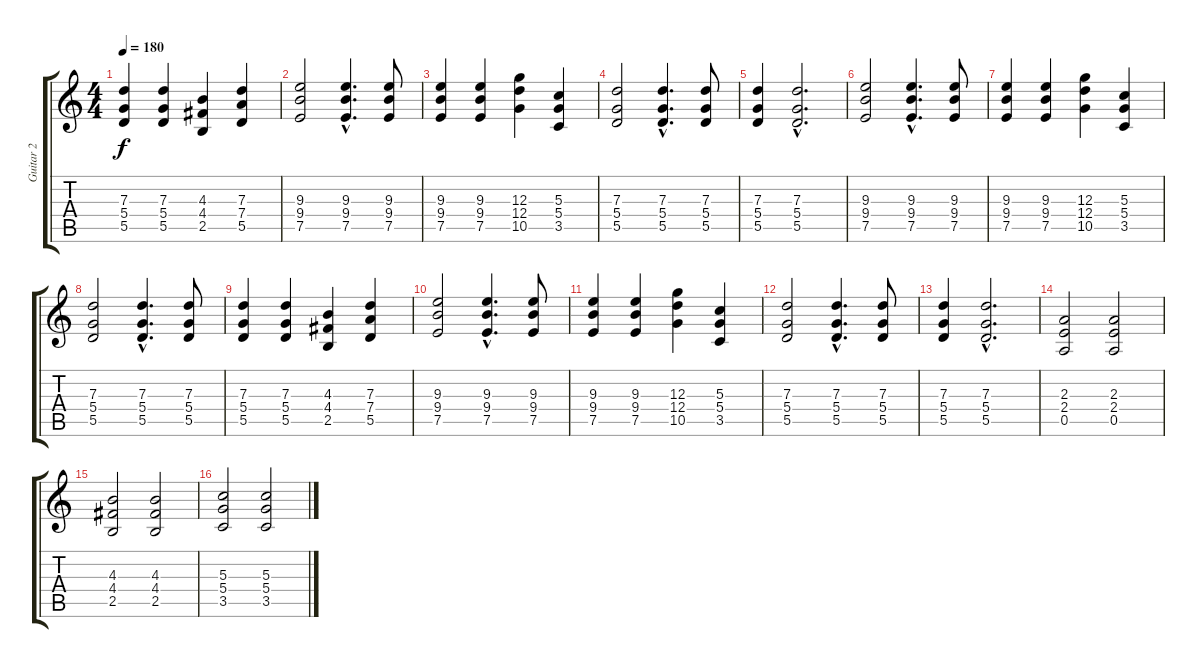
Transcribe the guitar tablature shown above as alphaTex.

\track ("Guitar 2" "Guitar 2") {instrument overdrivenguitar}
\staff {score tabs}
\tuning (E4 B3 G3 D3 A2 E2) {hide}
\ts (4 4)
\tempo 180
\clef g2
\ks c
(7.3 5.4 5.5).4{dy f} (7.3 5.4 5.5).4 (4.3 4.4 2.5).4 (7.3 7.4 5.5).4 |
(9.3 9.4 7.5).2 (9.3{hac} 9.4{hac} 7.5{hac}).4{d} (9.3 9.4 7.5).8 |
(9.3 9.4 7.5).4 (9.3 9.4 7.5).4 (12.3 12.4 10.5).4 (5.3 5.4 3.5).4 |
(7.3 5.4 5.5).2 (7.3{hac} 5.4{hac} 5.5{hac}).4{d} (7.3 5.4 5.5).8 |
(7.3 5.4 5.5).4 (7.3{hac} 5.4{hac} 5.5{hac}).2{d} |
(9.3 9.4 7.5).2 (9.3{hac} 9.4{hac} 7.5{hac}).4{d} (9.3 9.4 7.5).8 |
(9.3 9.4 7.5).4 (9.3 9.4 7.5).4 (12.3 12.4 10.5).4 (5.3 5.4 3.5).4 |
(7.3 5.4 5.5).2 (7.3{hac} 5.4{hac} 5.5{hac}).4{d} (7.3 5.4 5.5).8 |
(7.3 5.4 5.5).4 (7.3 5.4 5.5).4 (4.3 4.4 2.5).4 (7.3 7.4 5.5).4 |
(9.3 9.4 7.5).2 (9.3{hac} 9.4{hac} 7.5{hac}).4{d} (9.3 9.4 7.5).8 |
(9.3 9.4 7.5).4 (9.3 9.4 7.5).4 (12.3 12.4 10.5).4 (5.3 5.4 3.5).4 |
(7.3 5.4 5.5).2 (7.3{hac} 5.4{hac} 5.5{hac}).4{d} (7.3 5.4 5.5).8 |
(7.3 5.4 5.5).4 (7.3{hac} 5.4{hac} 5.5{hac}).2{d} |
(2.3 2.4 0.5).2 (2.3 2.4 0.5).2 |
(4.3 4.4 2.5).2 (4.3 4.4 2.5).2 |
(5.3 5.4 3.5).2 (5.3 5.4 3.5).2
